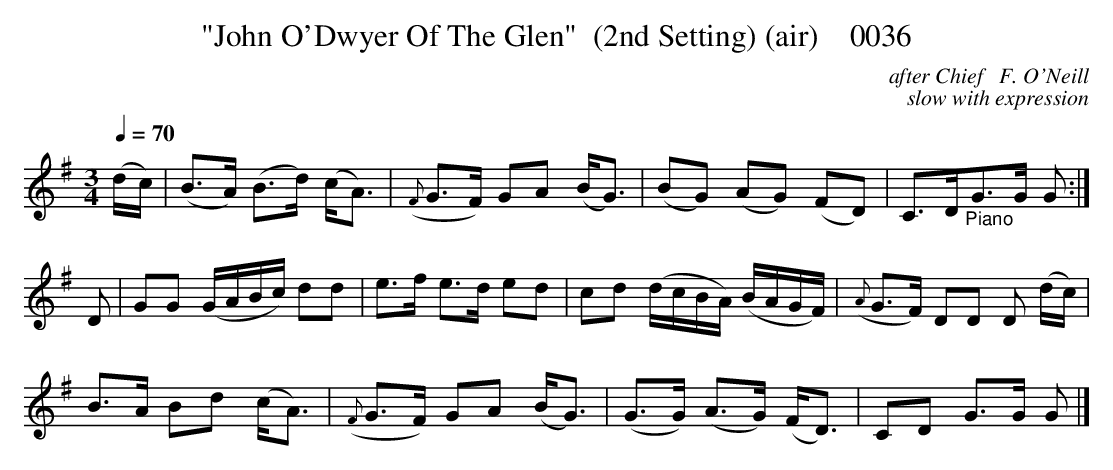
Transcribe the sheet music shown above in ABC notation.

X:1
T: "John O'Dwyer Of The Glen"  (2nd Setting) (air)    0036
C:after Chief   F. O'Neill
C:slow with expression
Q:1/4=70
M:3/4
L:1/8
K:G
(d/2c/2)|(B3/2A/2) (B3/2d/2) (c/2A3/2)|({F}G3/2F/2) GA (B/2G3/2)|(BG) (AG) (FD)|C3/2D/2"_Piano"G3/2G/2 G:|
D|GG (G/2A/2B/2c/2) dd|e3/2f/2 e3/2d/2 ed|cd (d/2c/2B/2A/2) (B/2A/2G/2F/2)|({A}G3/2F/2) DD D (d/2c/2)|
B3/2A/2 Bd (c/2A3/2)|({F}G3/2F/2) GA (B/2G3/2)|(G3/2G/2) (A3/2G/2) (F/2D3/2)|CD G3/2G/2 G |]
